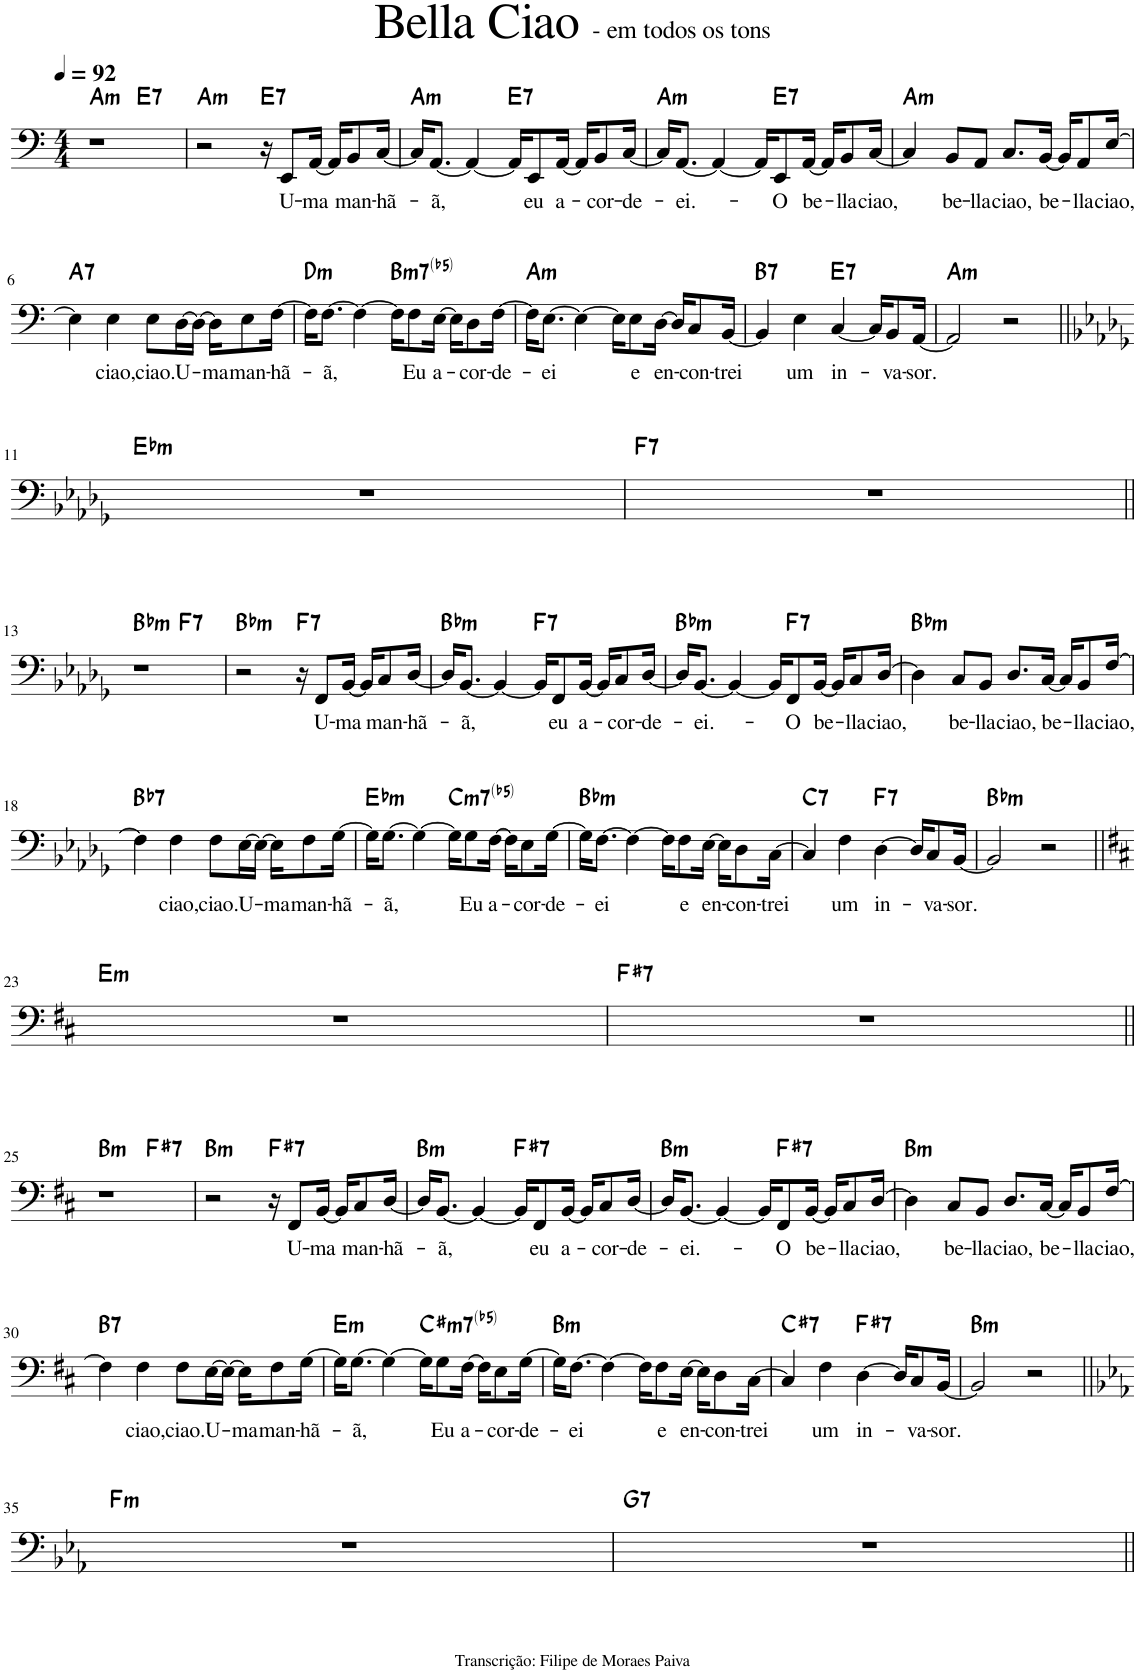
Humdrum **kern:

**kern	**text	**harte
*part1	*part1	*part1
*staff1	*staff1	*
*I"Melodia	*	*
*clefF4	*	*
*k[]	*	*
*M4/4	*	*
*MM92	*	*
=1	=1	=1
!	!	!LO:H:kt=m
*^	*	*
1r	2ryy	.	A:min
!	!	!	!LO:H:kt=7
.	2ryy	.	E:7
=2	=2	=2	=2
!	!	!	!LO:H:kt=m
*v	*v	*	*
2r	.	A:min
!	!	!LO:H:kt=7
16r	.	E:7
!	!LO:LY:b	!
8EE/L	U-	.
!	!LO:LY:b	!
[16AA/Jk	-ma	.
16AA/KL]	.	.
!	!LO:LY:b	!
8BB/	man-	.
!	!LO:LY:b	!
[16C/Jk	-hã-	.
=3	=3	=3
!	!	!LO:H:kt=m
16C/KL]	.	A:min
!	!LO:LY:b	!
[8.AA/J	-ã,	.
4AA/_	.	.
!	!	!LO:H:kt=7
16AA/KL]	.	E:7
!	!LO:LY:b	!
8EE/	eu	.
!	!LO:LY:b	!
[16AA/Jk	a-	.
16AA/KL]	.	.
!	!LO:LY:b	!
8BB/	-cor-	.
!	!LO:LY:b	!
[16C/Jk	-de-	.
=4	=4	=4
!	!	!LO:H:kt=m
16C/KL]	.	A:min
!	!LO:LY:b	!
[8.AA/J	-ei.-	.
4AA/_	.	.
16AA/KL]	.	.
!	!LO:LY:b	!LO:H:kt=7
8EE/	O	E:7
!	!LO:LY:b	!
[16AA/Jk	be-	.
16AA/KL]	.	.
!	!LO:LY:b	!
8BB/	-lla	.
!	!LO:LY:b	!
[16C/Jk	ciao,	.
=5	=5	=5
!	!	!LO:H:kt=m
4C/]	.	A:min
!	!LO:LY:b	!
8BB/L	be-	.
!	!LO:LY:b	!
8AA/J	-lla	.
!	!LO:LY:b	!
8.C/L	ciao,	.
!	!LO:LY:b	!
[16BB/Jk	be-	.
16BB/KL]	.	.
!	!LO:LY:b	!
8AA/	-lla	.
!	!LO:LY:b	!
[16E/Jk	ciao,	.
!!LO:LB:g=z
=6	=6	=6
!	!	!LO:H:kt=7
4E\]	.	A:7
!	!LO:LY:b	!
4E\	ciao,	.
!	!LO:LY:b	!
8E\L	ciao.	.
!	!LO:LY:b	!
[16D\L	U-	.
16D\JJ_	.	.
!	!LO:LY:b	!
16D\KL]	-ma	.
!	!LO:LY:b	!
8E\	man-	.
!	!LO:LY:b	!
[16F\Jk	-hã-	.
=7	=7	=7
!	!	!LO:H:kt=m
16F\KL]	.	D:min
!	!LO:LY:b	!
[8.F\J	-ã,	.
4F\_	.	.
!	!	!LO:H:kt=m7(b5)
16F\KL]	.	B:hdim7
!	!LO:LY:b	!
8F\	Eu	.
!	!LO:LY:b	!
[16E\Jk	a-	.
16E\KL]	.	.
!	!LO:LY:b	!
8D\	-cor-	.
!	!LO:LY:b	!
[16F\Jk	-de-	.
=8	=8	=8
!	!	!LO:H:kt=m
16F\KL]	.	A:min
!	!LO:LY:b	!
[8.E\J	-ei	.
4E\_	.	.
16E\KL]	.	.
!	!LO:LY:b	!
8E\	e	.
!	!LO:LY:b	!
[16D\Jk	en-	.
16D/KL]	.	.
!	!LO:LY:b	!
8C/	-con-	.
!	!LO:LY:b	!
[16BB/Jk	-trei	.
=9	=9	=9
!	!	!LO:H:kt=7
4BB/]	.	B:7
!	!LO:LY:b	!
4E\	um	.
!	!LO:LY:b	!LO:H:kt=7
[4C/	in-	E:7
16C/KL]	.	.
!	!LO:LY:b	!
8BB/	-va-	.
!	!LO:LY:b	!
[16AA/Jk	-sor.	.
=10	=10	=10
!	!	!LO:H:kt=m
2AA/]	.	A:min
2r	.	.
!!LO:LB:g=z
=11||	=11||	=11||
*k[b-e-a-d-g-]	*	*
!	!	!LO:H:kt=m
1r	.	Eb:min
=12	=12	=12
!	!	!LO:H:kt=7
1r	.	F:7
!!LO:LB:g=z
=13||	=13||	=13||
*k[b-e-a-d-g-]	*	*
!	!	!LO:H:kt=m
*^	*	*
1r	2ryy	.	Bb:min
!	!	!	!LO:H:kt=7
.	2ryy	.	F:7
=14	=14	=14	=14
!	!	!	!LO:H:kt=m
*v	*v	*	*
2r	.	Bb:min
!	!	!LO:H:kt=7
16r	.	F:7
!	!LO:LY:b	!
8FF/L	U-	.
!	!LO:LY:b	!
[16BB-/Jk	-ma	.
16BB-/KL]	.	.
!	!LO:LY:b	!
8C/	man-	.
!	!LO:LY:b	!
[16D-/Jk	-hã-	.
=15	=15	=15
!	!	!LO:H:kt=m
16D-/KL]	.	Bb:min
!	!LO:LY:b	!
[8.BB-/J	-ã,	.
4BB-/_	.	.
!	!	!LO:H:kt=7
16BB-/KL]	.	F:7
!	!LO:LY:b	!
8FF/	eu	.
!	!LO:LY:b	!
[16BB-/Jk	a-	.
16BB-/KL]	.	.
!	!LO:LY:b	!
8C/	-cor-	.
!	!LO:LY:b	!
[16D-/Jk	-de-	.
=16	=16	=16
!	!	!LO:H:kt=m
16D-/KL]	.	Bb:min
!	!LO:LY:b	!
[8.BB-/J	-ei.-	.
4BB-/_	.	.
16BB-/KL]	.	.
!	!LO:LY:b	!LO:H:kt=7
8FF/	O	F:7
!	!LO:LY:b	!
[16BB-/Jk	be-	.
16BB-/KL]	.	.
!	!LO:LY:b	!
8C/	-lla	.
!	!LO:LY:b	!
[16D-/Jk	ciao,	.
=17	=17	=17
!	!	!LO:H:kt=m
4D-\]	.	Bb:min
!	!LO:LY:b	!
8C/L	be-	.
!	!LO:LY:b	!
8BB-/J	-lla	.
!	!LO:LY:b	!
8.D-/L	ciao,	.
!	!LO:LY:b	!
[16C/Jk	be-	.
16C/KL]	.	.
!	!LO:LY:b	!
8BB-/	-lla	.
!	!LO:LY:b	!
[16F/Jk	ciao,	.
!!LO:LB:g=z
=18	=18	=18
!	!	!LO:H:kt=7
4F\]	.	Bb:7
!	!LO:LY:b	!
4F\	ciao,	.
!	!LO:LY:b	!
8F\L	ciao.	.
!	!LO:LY:b	!
[16E-\L	U-	.
16E-\JJ_	.	.
!	!LO:LY:b	!
16E-\KL]	-ma	.
!	!LO:LY:b	!
8F\	man-	.
!	!LO:LY:b	!
[16G-\Jk	-hã-	.
=19	=19	=19
!	!	!LO:H:kt=m
16G-\KL]	.	Eb:min
!	!LO:LY:b	!
[8.G-\J	-ã,	.
4G-\_	.	.
!	!	!LO:H:kt=m7(b5)
16G-\KL]	.	C:hdim7
!	!LO:LY:b	!
8G-\	Eu	.
!	!LO:LY:b	!
[16F\Jk	a-	.
16F\KL]	.	.
!	!LO:LY:b	!
8E-\	-cor-	.
!	!LO:LY:b	!
[16G-\Jk	-de-	.
=20	=20	=20
!	!	!LO:H:kt=m
16G-\KL]	.	Bb:min
!	!LO:LY:b	!
[8.F\J	-ei	.
4F\_	.	.
16F\KL]	.	.
!	!LO:LY:b	!
8F\	e	.
!	!LO:LY:b	!
[16E-\Jk	en-	.
16E-\KL]	.	.
!	!LO:LY:b	!
8D-\	-con-	.
!	!LO:LY:b	!
[16C\Jk	-trei	.
=21	=21	=21
!	!	!LO:H:kt=7
4C/]	.	C:7
!	!LO:LY:b	!
4F\	um	.
!	!LO:LY:b	!LO:H:kt=7
[4D-\	in-	F:7
16D-/KL]	.	.
!	!LO:LY:b	!
8C/	-va-	.
!	!LO:LY:b	!
[16BB-/Jk	-sor.	.
=22	=22	=22
!	!	!LO:H:kt=m
2BB-/]	.	Bb:min
2r	.	.
!!LO:LB:g=z
=23||	=23||	=23||
*k[f#c#]	*	*
!	!	!LO:H:kt=m
1r	.	E:min
=24	=24	=24
!	!	!LO:H:kt=7
1r	.	F#:7
!!LO:LB:g=z
=25||	=25||	=25||
*k[f#c#]	*	*
!	!	!LO:H:kt=m
*^	*	*
1r	2ryy	.	B:min
!	!	!	!LO:H:kt=7
.	2ryy	.	F#:7
=26	=26	=26	=26
!	!	!	!LO:H:kt=m
*v	*v	*	*
2r	.	B:min
!	!	!LO:H:kt=7
16r	.	F#:7
!	!LO:LY:b	!
8FF#/L	U-	.
!	!LO:LY:b	!
[16BB/Jk	-ma	.
16BB/KL]	.	.
!	!LO:LY:b	!
8C#/	man-	.
!	!LO:LY:b	!
[16D/Jk	-hã-	.
=27	=27	=27
!	!	!LO:H:kt=m
16D/KL]	.	B:min
!	!LO:LY:b	!
[8.BB/J	-ã,	.
4BB/_	.	.
!	!	!LO:H:kt=7
16BB/KL]	.	F#:7
!	!LO:LY:b	!
8FF#/	eu	.
!	!LO:LY:b	!
[16BB/Jk	a-	.
16BB/KL]	.	.
!	!LO:LY:b	!
8C#/	-cor-	.
!	!LO:LY:b	!
[16D/Jk	-de-	.
=28	=28	=28
!	!	!LO:H:kt=m
16D/KL]	.	B:min
!	!LO:LY:b	!
[8.BB/J	-ei.-	.
4BB/_	.	.
16BB/KL]	.	.
!	!LO:LY:b	!LO:H:kt=7
8FF#/	O	F#:7
!	!LO:LY:b	!
[16BB/Jk	be-	.
16BB/KL]	.	.
!	!LO:LY:b	!
8C#/	-lla	.
!	!LO:LY:b	!
[16D/Jk	ciao,	.
=29	=29	=29
!	!	!LO:H:kt=m
4D\]	.	B:min
!	!LO:LY:b	!
8C#/L	be-	.
!	!LO:LY:b	!
8BB/J	-lla	.
!	!LO:LY:b	!
8.D/L	ciao,	.
!	!LO:LY:b	!
[16C#/Jk	be-	.
16C#/KL]	.	.
!	!LO:LY:b	!
8BB/	-lla	.
!	!LO:LY:b	!
[16F#/Jk	ciao,	.
!!LO:LB:g=z
=30	=30	=30
!	!	!LO:H:kt=7
4F#\]	.	B:7
!	!LO:LY:b	!
4F#\	ciao,	.
!	!LO:LY:b	!
8F#\L	ciao.	.
!	!LO:LY:b	!
[16E\L	U-	.
16E\JJ_	.	.
!	!LO:LY:b	!
16E\KL]	-ma	.
!	!LO:LY:b	!
8F#\	man-	.
!	!LO:LY:b	!
[16G\Jk	-hã-	.
=31	=31	=31
!	!	!LO:H:kt=m
16G\KL]	.	E:min
!	!LO:LY:b	!
[8.G\J	-ã,	.
4G\_	.	.
!	!	!LO:H:kt=m7(b5)
16G\KL]	.	C#:hdim7
!	!LO:LY:b	!
8G\	Eu	.
!	!LO:LY:b	!
[16F#\Jk	a-	.
16F#\KL]	.	.
!	!LO:LY:b	!
8E\	-cor-	.
!	!LO:LY:b	!
[16G\Jk	-de-	.
=32	=32	=32
!	!	!LO:H:kt=m
16G\KL]	.	B:min
!	!LO:LY:b	!
[8.F#\J	-ei	.
4F#\_	.	.
16F#\KL]	.	.
!	!LO:LY:b	!
8F#\	e	.
!	!LO:LY:b	!
[16E\Jk	en-	.
16E\KL]	.	.
!	!LO:LY:b	!
8D\	-con-	.
!	!LO:LY:b	!
[16C#\Jk	-trei	.
=33	=33	=33
!	!	!LO:H:kt=7
4C#/]	.	C#:7
!	!LO:LY:b	!
4F#\	um	.
!	!LO:LY:b	!LO:H:kt=7
[4D\	in-	F#:7
16D/KL]	.	.
!	!LO:LY:b	!
8C#/	-va-	.
!	!LO:LY:b	!
[16BB/Jk	-sor.	.
=34	=34	=34
!	!	!LO:H:kt=m
2BB/]	.	B:min
2r	.	.
!!LO:LB:g=z
=35||	=35||	=35||
*k[b-e-a-]	*	*
!	!	!LO:H:kt=m
1r	.	F:min
=36	=36	=36
!	!	!LO:H:kt=7
1r	.	G:7
=||	=||	=||
*-	*-	*-
